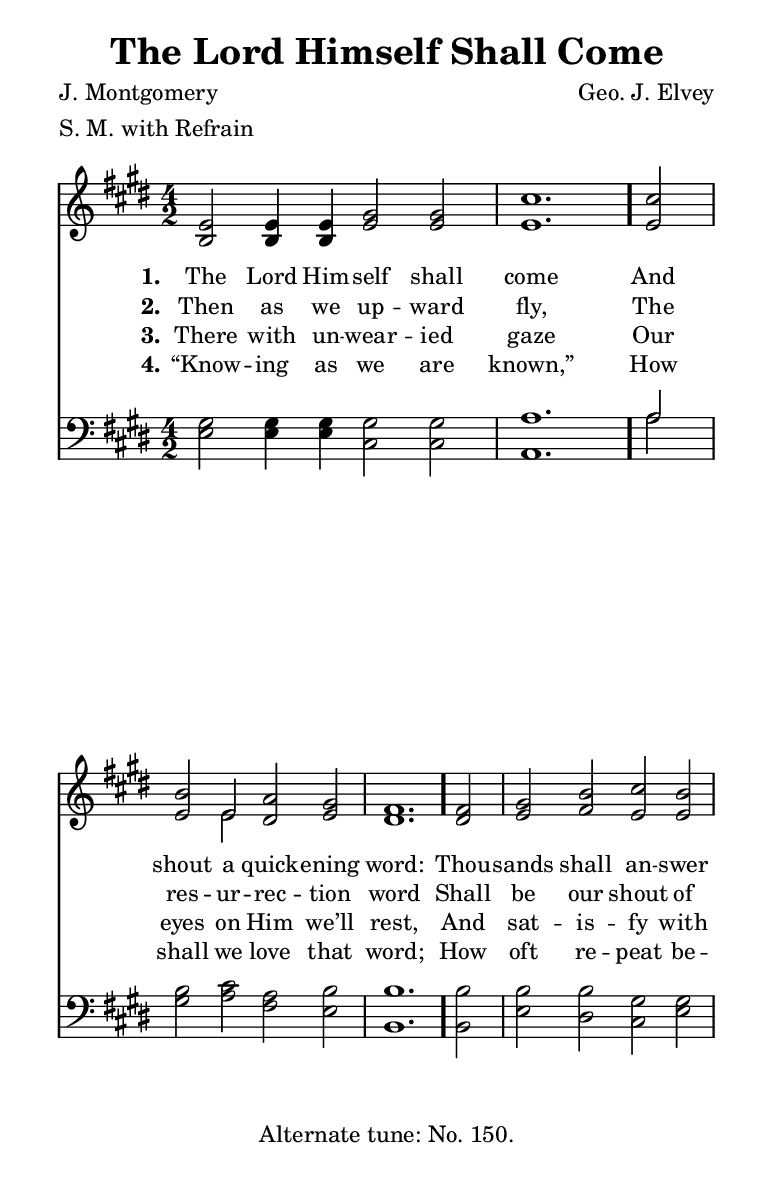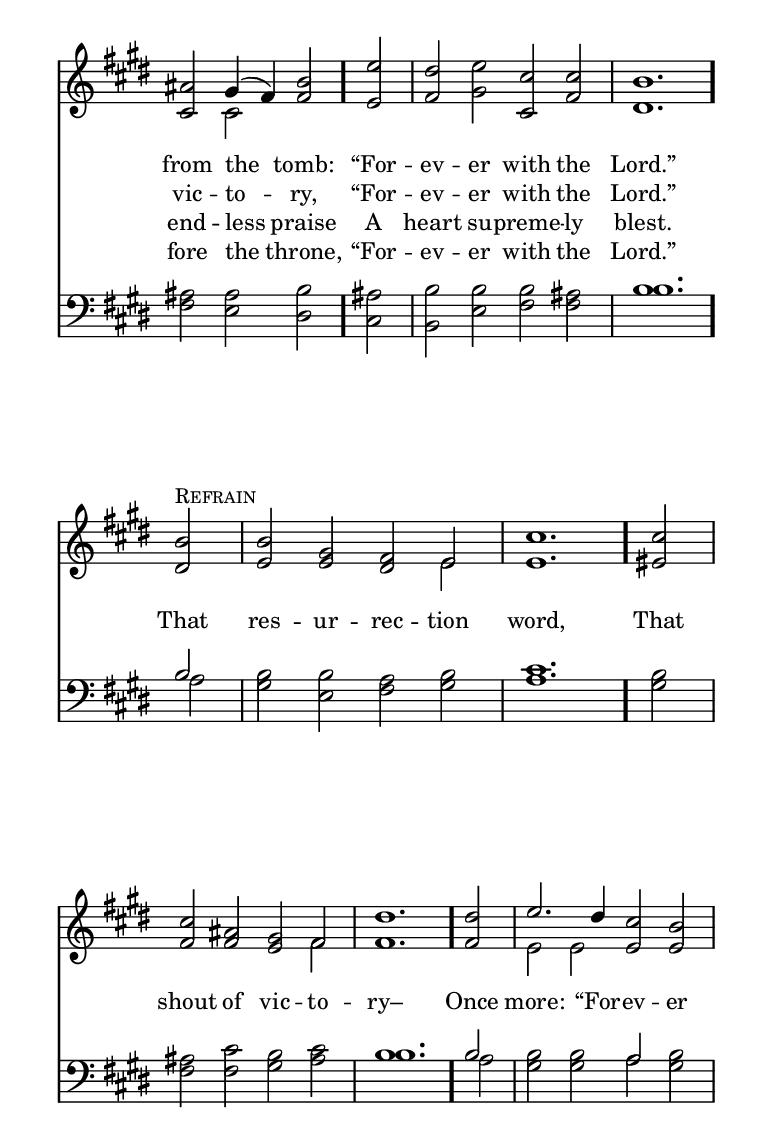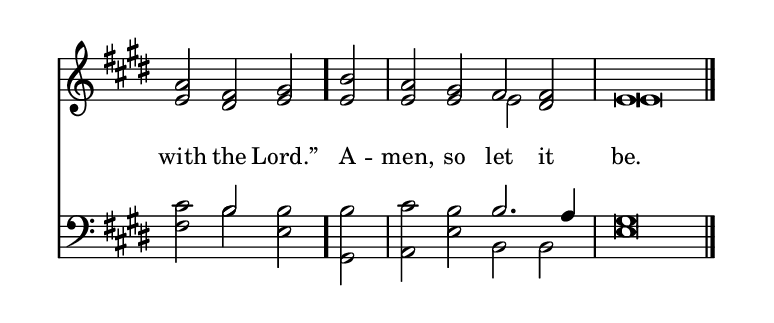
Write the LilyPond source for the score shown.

\include "common/global.ily"
\paper {
  \include "common/paper.ily"
  oddFooterMarkup = \markup { \fill-line { \on-the-fly \first-page "Alternate tune: No. 150." } }
}

\header{
  hymnnumber = "195"
  title = "The Lord Himself Shall Come"
  tunename = "Diademata"
  meter = "S. M. with Refrain"
  poet = "J. Montgomery"
  composer = "Geo. J. Elvey"
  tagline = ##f
}

global = {
  \include "common/overrides.ily"
  \override Staff.TimeSignature.style = #'numbered
  \time 4/2
  \override Score.MetronomeMark.transparent = ##t % hide all fermata changes too
  \tempo 2=90
  \key e \major
  \autoBeamOff
}

notesSoprano = {
\global
\relative c' {

  e2 e4 e gis2 gis | cis1.
  cis2 | b e, a gis | fis1.
  fis2 | gis b cis b | ais gis4( fis) b2
  e2 | dis e cis cis | b1.

  << s^\markup { \small \caps "Refrain" }
  { b2 | b gis fis e | cis'1. } >>
  cis2 | cis ais gis fis | dis'1.
  dis2 | e2. dis4 cis2 b | a fis gis
  b | a gis fis fis | e\breve

  \bar "|."

}
}

notesAlto = {
\global
\relative e' {

  b2 b4 b e2 e | e1.
  e2 | e e dis e | dis1.
  dis2 | e fis e e | cis cis fis
  e | fis gis cis, fis | dis1.

  dis2 | e e dis e | e1.
  eis2 | fis fis e fis | fis1.
  fis2 | e e e e | e dis e
  e2 | e e e dis | e\breve

}
}

notesTenor = {
\global
\relative a {

  gis2 gis4 gis gis2 gis | a1.
  a2 | b cis a b | b1.
  b2 | b b gis gis | ais ais b
  ais!2 | b b b ais! | b1.

  b2 | b b a b | cis1.
  b2 | ais cis b cis | b1.
  b2 | b b a b | cis b b
  b | cis b b2. a4 | gis\breve

}
}

notesBass = {
\global
\relative f {

  e2 e4 e cis2 cis | a1.
  a'2 | gis a fis e | b1.
  b2 | e dis cis e | fis e dis
  cis | b e fis fis | b1.

  a2 | gis e fis gis | a1.
  gis2 | fis fis gis ais | b1.
  a2 | gis gis a gis | fis b e,
  gis,2 | a e' b b | e\breve

}
}

Refrain = \lyricmode {

That res -- ur -- rec -- tion word, \bar "."
That shout of vic -- to -- ry– \bar "." \eogbreak
Once more: “For -- ev -- er with the Lord.” \bar "."
A -- men, so let it be. \bar "." \eogbreak

}

wordsA = \lyricmode {
\set stanza = "1."

The Lord Him -- self shall come \bar "."
And shout a quick -- ening word: \bar "." \eogbreak
Thou -- sands shall an -- swer from the tomb: \bar "."
“For -- ev -- er with the Lord.” \bar "." \eogbreak

}

wordsB = \lyricmode {
\set stanza = "2."

Then as we up -- ward fly,
The res -- ur -- rec -- tion word
Shall be our shout of vic -- to -- ry,
“For -- ev -- er with the Lord.”

\Refrain

}

wordsC = \lyricmode {
\set stanza = "3."

There with un -- wear -- ied gaze
Our eyes on Him we’ll rest,
And sat -- is -- fy with end -- less praise
A heart su -- preme -- ly blest.

}

wordsD = \lyricmode {
\set stanza = "4."

“Know -- ing as we are known,”
How shall we love that word;
How oft re -- peat be -- fore the throne,
“For -- ev -- er with the Lord.”

}

\score {
  \context ChoirStaff <<
    \context Staff = upper <<
      \set Staff.autoBeaming = ##f
      \set ChoirStaff.systemStartDelimiter = #'SystemStartBar
      \set ChoirStaff.printPartCombineTexts = ##f
      \partcombine #'(2 . 9) \notesSoprano \notesAlto
      \context NullVoice = sopranos { \voiceOne << \notesSoprano >> }
      \context NullVoice = altos { \voiceTwo << \notesAlto >> }
      \context Lyrics = one   \lyricsto sopranos \wordsA
      \context Lyrics = two   \lyricsto sopranos \wordsB
      \context Lyrics = three \lyricsto sopranos \wordsC
      \context Lyrics = four  \lyricsto sopranos \wordsD
    >>
    \context Staff = men <<
      \set Staff.autoBeaming = ##f
      \clef bass
      \set ChoirStaff.printPartCombineTexts = ##f
      \partcombine #'(2 . 9) \notesTenor \notesBass
      \context NullVoice = tenors { \voiceOne << \notesTenor >> }
      \context NullVoice = basses { \voiceTwo << \notesBass >> }
    >>
  >>
  \layout {
    \include "common/layout.ily"
  }
  \midi{
    \include "common/midi.ily"
  }
}

\version "2.19.49"  % necessary for upgrading to future LilyPond versions.

% vi:set et ts=2 sw=2 ai nocindent syntax=lilypond:
